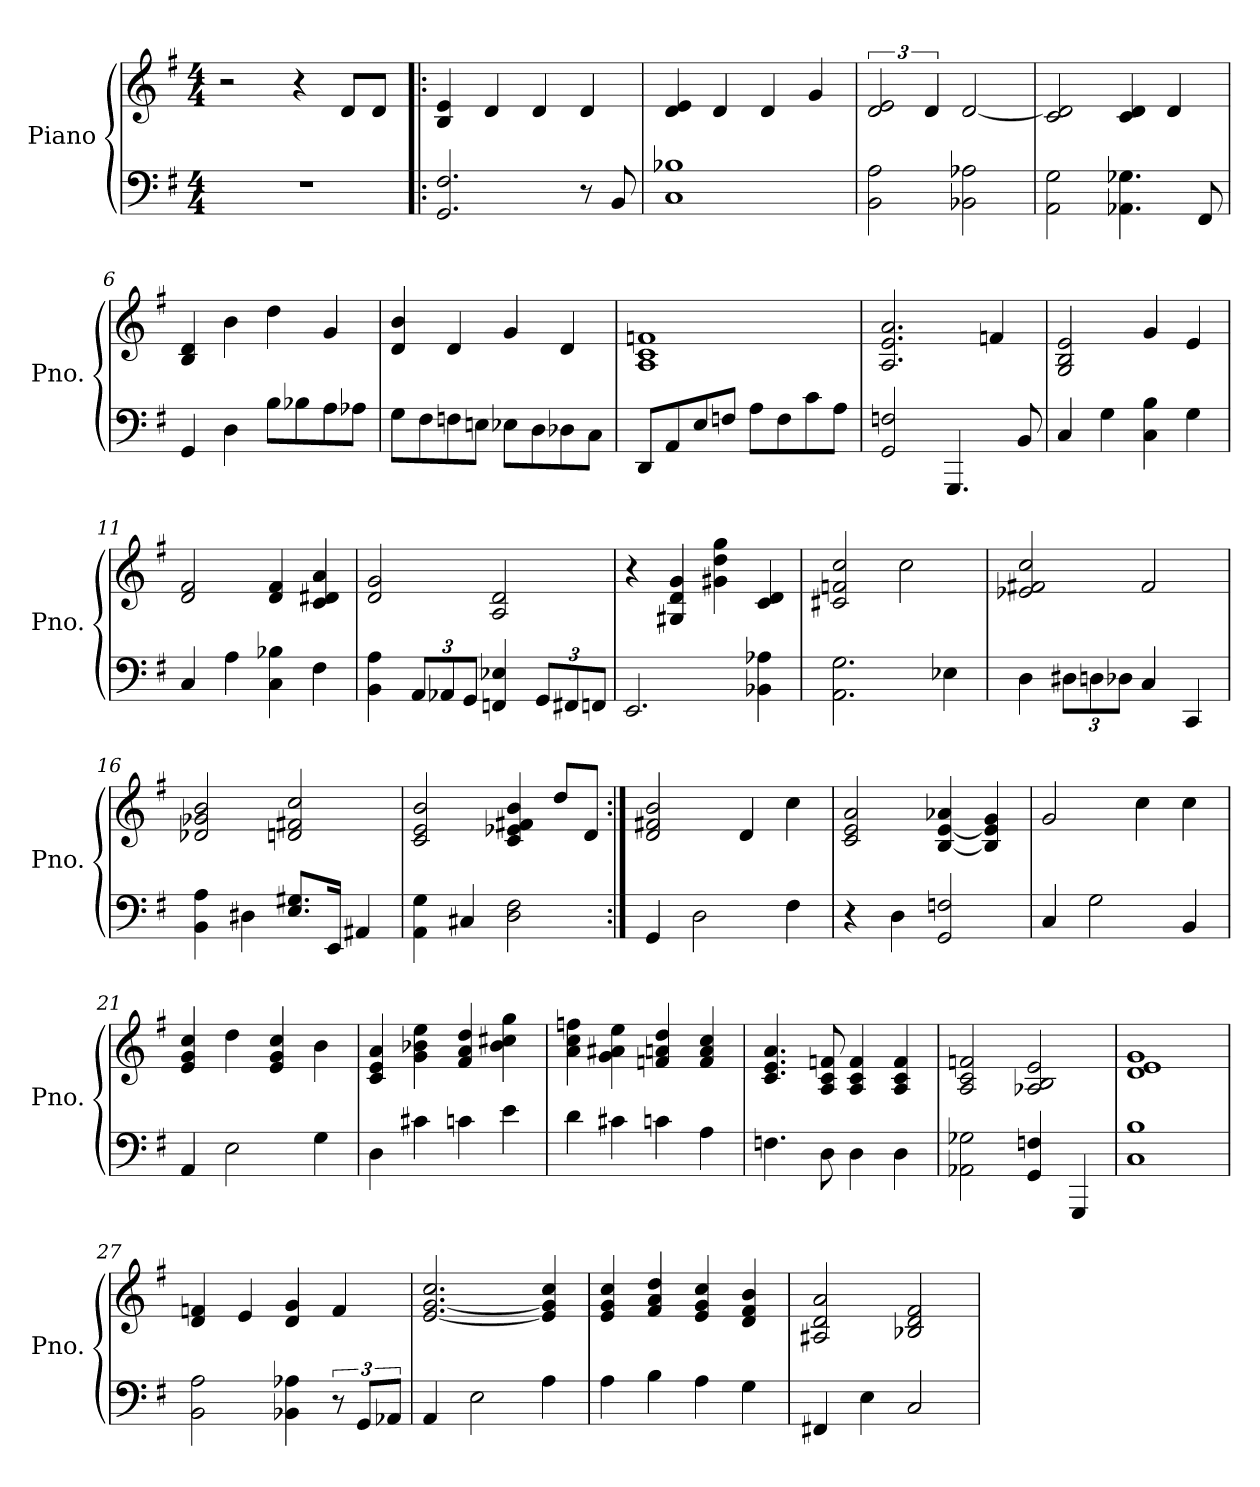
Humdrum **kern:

**kern	**kern
*part1	*part1
*staff2	*staff1
*I"Piano	*
*I'Pno.	*
*clefF4	*clefG2
*k[f#]	*k[f#]
*M4/4	*M4/4
=1	=1
1r	2r
.	4r
.	8d/L
.	8d/J
=2!|:	=2!|:
*	*MM140
2.GG/ 2.F#/	4B/ 4e/
.	4d/
.	4d/
8r	4d/
8BB/	.
=3	=3
1C 1B-X	4d/ 4e/
.	4d/
.	4d/
.	4g/
=4	=4
2BB\ 2A\	3d/ 3e/
.	6d/
2BB-X\ 2A-X\	[2d/
=5	=5
2AA\ 2G\	2c/ 2d/]
4.AA-X\ 4.G-X\	4c/ 4d/
.	4d/
8FF#/	.
=6	=6
4GG/	4B/ 4d/
4D\	4b\
8B\L	4dd\
8B-X\	.
8A\	4g/
8A-X\J	.
=7	=7
8G\L	4d/ 4b/
8F#\	.
8Fn\	4d/
8En\J	.
8E-X\L	4g/
8D\	.
8D-X\	4d/
8C\J	.
=8	=8
8DD/L	1A 1c 1fn
8AA/	.
8E/	.
8Fn/J	.
8A\L	.
8F\	.
8c\	.
8A\J	.
!!LO:LB:g=z
=9	=9
2GG/ 2Fn/	2.A/ 2.e/ 2.a/
4.GGG/	.
.	4fn/
8BB/	.
=10	=10
4C/	2G/ 2B/ 2e/
4G\	.
4C\ 4B\	4g/
4G\	4e/
=11	=11
4C/	2d/ 2f#/
4A\	.
4C\ 4B-X\	4d/ 4f#/
4F#\	4c/ 4d#X/ 4a/
=12	=12
4BB\ 4A\	2d/ 2g/
*Xbrackettup	*
12AA/L	.
12AA-X/	.
12GG/J	.
4FFn/ 4E-X/	2A/ 2d/
12GG/L	.
12FF#X/	.
12FFn/J	.
=13	=13
2.EE/	4r
.	4G#X/ 4d/ 4g/
.	4g#X\ 4dd\ 4gg\
4BB-X\ 4A-X\	4c/ 4d/
=14	=14
2.AA\ 2.G\	2c#X/ 2fn/ 2cc/
.	2cc\
4E-X\	.
=15	=15
4D\	2e-X/ 2f#X/ 2cc/
12D#X\L	.
12Dn\	.
12D-X\J	.
4C/	2f#/
4CC/	.
=16	=16
4BB\ 4A\	2d-X/ 2g-X/ 2b/
4D#X\	.
8.E/ 8.G#X/L	2dn/ 2f#X/ 2cc/
16EE/Jk	.
4AA#X/	.
!!LO:LB:g=z
=17	=17
4AA\ 4G\	2c/ 2e/ 2b/
4C#X/	.
2D\ 2F#\	4c/ 4e-X/ 4f#X/ 4b/
.	8dd/L
.	8d/J
=18:|!	=18:|!
4GG/	2d/ 2f#X/ 2b/
2D\	.
.	4d/
4F#\	4cc\
=19	=19
4r	2c/ 2e/ 2a/
4D\	.
2GG/ 2Fn/	[4B/ [4e/ 4a-X/
.	4B/] 4e/] 4g/
=20	=20
4C/	2g/
2G\	.
.	4cc\
4BB/	4cc\
=21	=21
4AA/	4e/ 4g/ 4cc/
2E\	4dd\
.	4e/ 4g/ 4cc/
4G\	4b\
=22	=22
4D\	4c/ 4e/ 4a/
4c#X\	4g\ 4b-X\ 4ee\
4cn\	4f#/ 4a/ 4dd/
4e\	4b-\ 4cc#X\ 4gg\
=23	=23
4d\	4a\ 4cc\ 4ffn\
4c#X\	4g\ 4a#X\ 4ee\
4cn\	4fn/ 4an/ 4dd/
4A\	4f/ 4a/ 4cc/
=24	=24
4.Fn\	4.c/ 4.e/ 4.a/
8D\	8A/ 8c/ 8fn/
4D\	4A/ 4c/ 4f/
4D\	4A/ 4c/ 4f/
!!LO:LB:g=z
=25	=25
2AA-X\ 2G-X\	2A/ 2c/ 2fn/
4GG/ 4Fn/	2A-X/ 2B/ 2e/
4GGG/	.
!!LO:LB:g=z
=26	=26
1C 1B	1d 1e 1g
=27	=27
2BB\ 2A\	4d/ 4fn/
.	4e/
4BB-X\ 4A-X\	4d/ 4g/
*brackettup	*
12r	4f/
12GG/L	.
12AA-X/J	.
=28	=28
4AA/	[2.e/ [2.g/ 2.cc/
2E\	.
4A\	4e/] 4g/] 4cc/
=29	=29
4A\	4e/ 4g/ 4cc/
4B\	4f#/ 4a/ 4dd/
4A\	4e/ 4g/ 4cc/
4G\	4d/ 4f#/ 4b/
=30	=30
4FF#X/	2A#X/ 2d/ 2a/
4E\	.
2C/	2B-X/ 2d/ 2f#/
=	=
*-	*-
